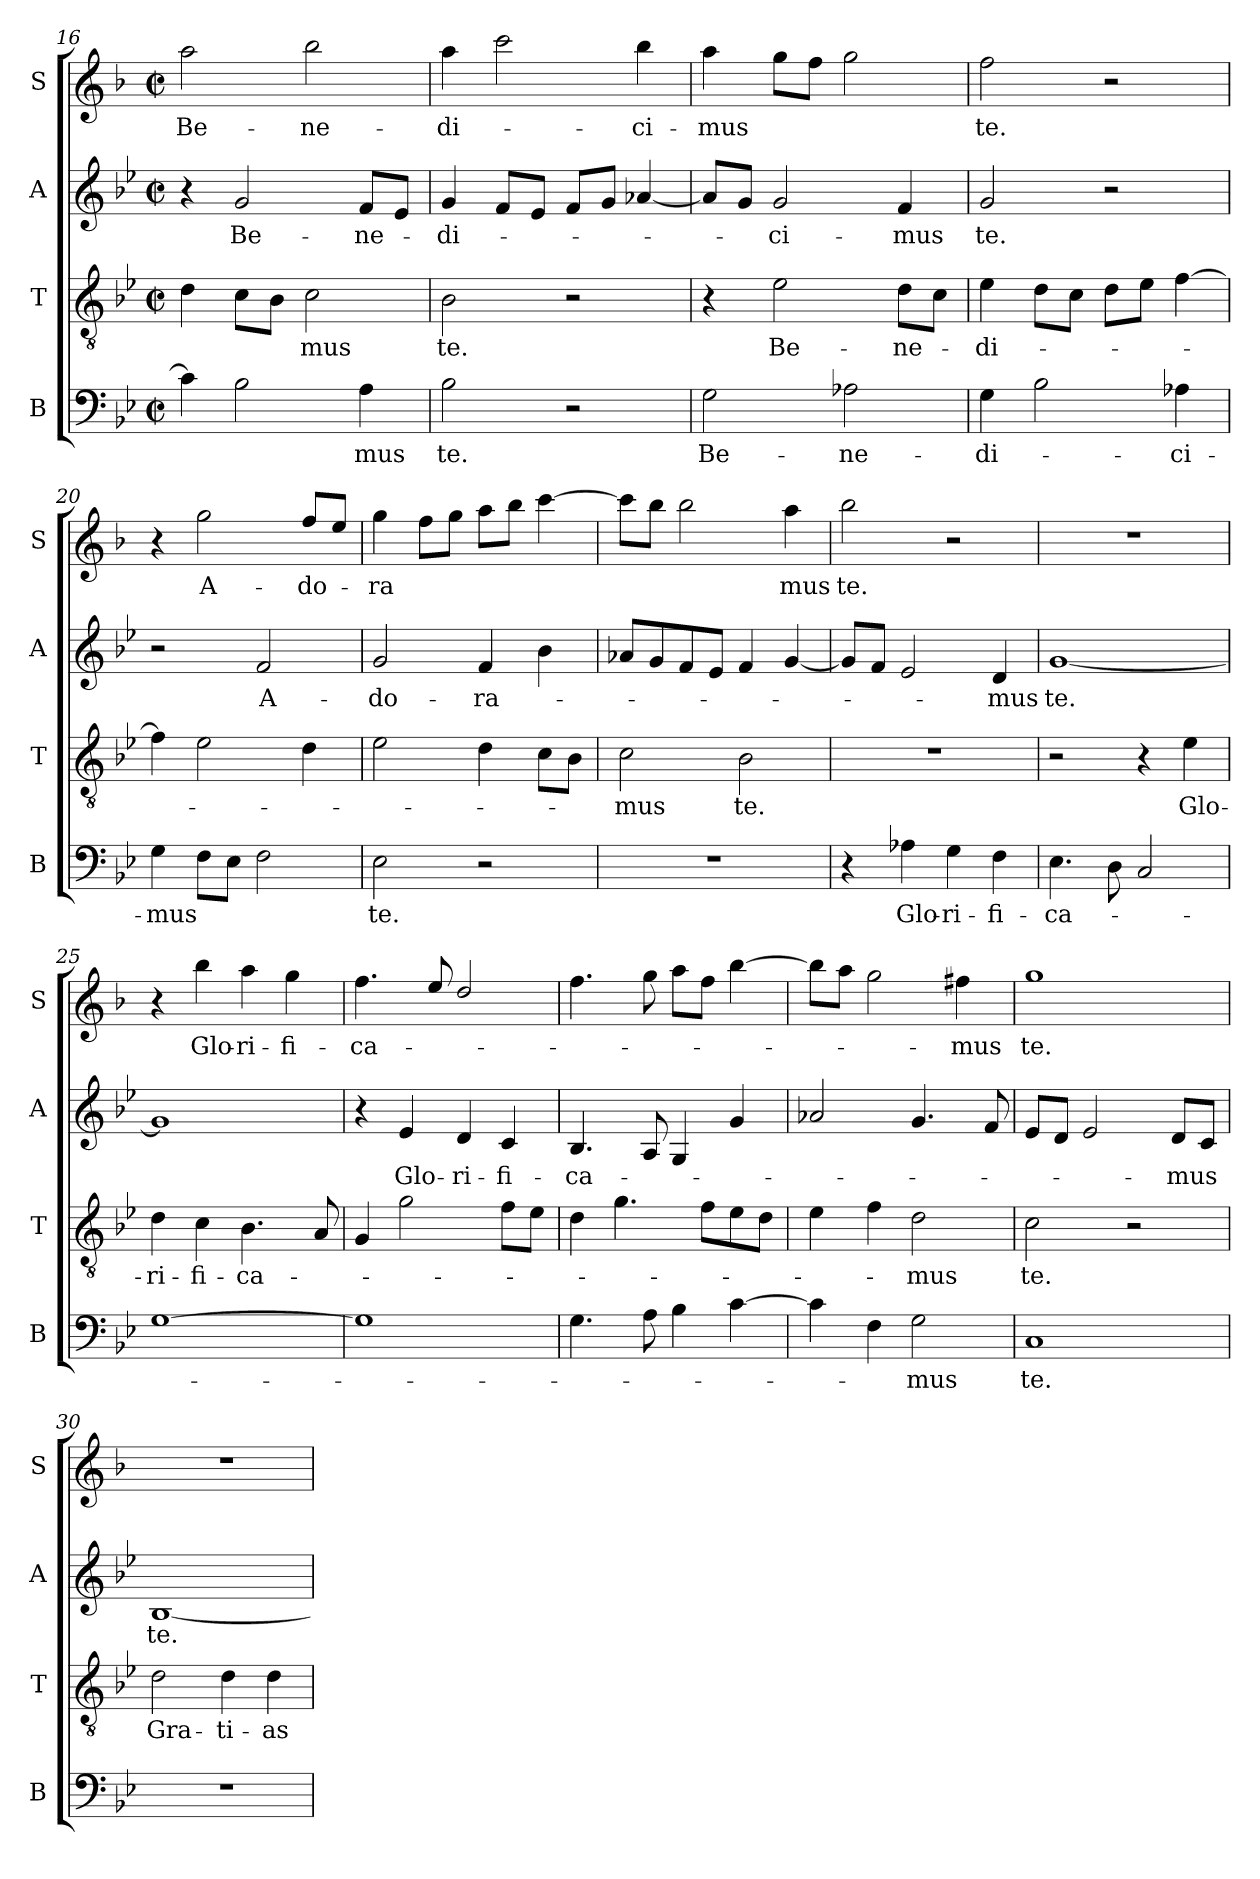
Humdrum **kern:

**kern	**text	**kern	**text	**kern	**text	**kern	**text
*part4	*part4	*part3	*part3	*part2	*part2	*part1	*part1
*staff4	*staff4	*staff3	*staff3	*staff2	*staff2	*staff1	*staff1
*I"B	*	*I"T	*	*I"A	*	*I"S	*
*I'B	*	*I'T	*	*I'A	*	*I'S	*
*clefF4	*	*clefGv2	*	*clefG2	*	*clefG2	*
*	*	*	*	*	*	*ITrd4c7	*
*k[b-e-]	*	*k[b-e-]	*	*k[b-e-]	*	*k[b-e-]	*
*B-:	*	*B-:	*	*B-:	*	*B-:	*
*M2/2	*	*M2/2	*	*M2/2	*	*M2/2	*
*met(c|)	*	*met(c|)	*	*met(c|)	*	*met(c|)	*
=16	=16	=16	=16	=16	=16	=16	=16
!	!	!	!	!	!	!	!LO:LY:b
4c\]	.	4d\	.	4r	.	2dd\	Be-
!	!	!	!	!	!LO:LY:b	!	!
2B-\	.	8c\L	.	2g/	Be-	.	.
.	.	8B-\J	.	.	.	.	.
!	!	!	!LO:LY:b	!	!	!	!LO:LY:b
.	.	2c\	-mus	.	.	2ee-\	-ne-
!	!LO:LY:b	!	!	!	!LO:LY:b	!	!
4A\	-mus	.	.	8f/L	-ne-	.	.
.	.	.	.	8e-/J	.	.	.
=17	=17	=17	=17	=17	=17	=17	=17
!	!LO:LY:b	!	!LO:LY:b	!	!LO:LY:b	!	!LO:LY:b
2B-\	te.	2B-\	te.	4g/	-di-	4dd\	-di-
.	.	.	.	8f/L	.	2ff\	.
.	.	.	.	8e-/J	.	.	.
2r	.	2r	.	8f/L	.	.	.
.	.	.	.	8g/J	.	.	.
!	!	!	!	!	!	!	!LO:LY:b
.	.	.	.	[4a-X/	.	4ee-\	-ci-
=18	=18	=18	=18	=18	=18	=18	=18
!	!LO:LY:b	!	!	!	!	!	!LO:LY:b
2G\	Be-	4r	.	8a-/L]	.	4dd\	-mus
.	.	.	.	8g/J	.	.	.
!	!	!	!LO:LY:b	!	!LO:LY:b	!	!
.	.	2e-\	Be-	2g/	-ci-	8cc\L	.
.	.	.	.	.	.	8b-\J	.
!	!LO:LY:b	!	!	!	!	!	!
2A-X\	-ne-	.	.	.	.	2cc\	.
!	!	!	!LO:LY:b	!	!LO:LY:b	!	!
.	.	8d\L	-ne-	4f/	-mus	.	.
.	.	8c\J	.	.	.	.	.
=19	=19	=19	=19	=19	=19	=19	=19
!	!LO:LY:b	!	!LO:LY:b	!	!LO:LY:b	!	!LO:LY:b
4G\	-di-	4e-\	-di-	2g/	te.	2b-\	te.
2B-\	.	8d\L	.	.	.	.	.
.	.	8c\J	.	.	.	.	.
.	.	8d\L	.	2r	.	2r	.
.	.	8e-\J	.	.	.	.	.
!	!LO:LY:b	!	!	!	!	!	!
4A-X\	-ci-	[4f\	.	.	.	.	.
!!LO:PB:g=z
=20	=20	=20	=20	=20	=20	=20	=20
!	!LO:LY:b	!	!	!	!	!	!
4G\	-mus	4f\]	.	2r	.	4r	.
!	!	!	!	!	!	!	!LO:LY:b
8F\L	.	2e-\	.	.	.	2cc\	A-
8E-\J	.	.	.	.	.	.	.
!	!	!	!	!	!LO:LY:b	!	!
2F\	.	.	.	2f/	A-	.	.
!	!	!	!	!	!	!	!LO:LY:b
.	.	4d\	.	.	.	8b-/L	-do-
.	.	.	.	.	.	8a/J	.
=21	=21	=21	=21	=21	=21	=21	=21
!	!LO:LY:b	!	!	!	!LO:LY:b	!	!LO:LY:b
2E-\	te.	2e-\	.	2g/	-do-	4cc\	-ra
.	.	.	.	.	.	8b-\L	.
.	.	.	.	.	.	8cc\J	.
!	!	!	!	!	!LO:LY:b	!	!
2r	.	4d\	.	4f/	-ra-	8dd\L	.
.	.	.	.	.	.	8ee-\J	.
.	.	8c\L	.	4b-\	.	[4ff\	.
.	.	8B-\J	.	.	.	.	.
=22	=22	=22	=22	=22	=22	=22	=22
!	!	!	!LO:LY:b	!	!	!	!
1r	.	2c\	-mus	8a-X/L	.	8ff\L]	.
.	.	.	.	8g/	.	8ee-\J	.
.	.	.	.	8f/	.	2ee-\	.
.	.	.	.	8e-/J	.	.	.
!	!	!	!LO:LY:b	!	!	!	!
.	.	2B-\	te.	4f/	.	.	.
!	!	!	!	!	!	!	!LO:LY:b
.	.	.	.	[4g/	.	4dd\	mus
=23	=23	=23	=23	=23	=23	=23	=23
!	!	!	!	!	!	!	!LO:LY:b
4r	.	1r	.	8g/L]	.	2ee-\	te.
.	.	.	.	8f/J	.	.	.
!	!LO:LY:b	!	!	!	!	!	!
4A-X\	Glo-	.	.	2e-/	.	.	.
!	!LO:LY:b	!	!	!	!	!	!
4G\	-ri-	.	.	.	.	2r	.
!	!LO:LY:b	!	!	!	!LO:LY:b	!	!
4F\	-fi-	.	.	4d/	-mus	.	.
=24	=24	=24	=24	=24	=24	=24	=24
!	!LO:LY:b	!	!	!	!LO:LY:b	!	!
4.E-\	-ca-	2r	.	[1g	te.	1r	.
8D\	.	.	.	.	.	.	.
2C/	.	4r	.	.	.	.	.
!	!	!	!LO:LY:b	!	!	!	!
.	.	4e-\	Glo-	.	.	.	.
=25	=25	=25	=25	=25	=25	=25	=25
!	!	!	!LO:LY:b	!	!	!	!
[1G	.	4d\	-ri-	1g]	.	4r	.
!	!	!	!LO:LY:b	!	!	!	!LO:LY:b
.	.	4c\	-fi-	.	.	4ee-\	Glo-
!	!	!	!LO:LY:b	!	!	!	!LO:LY:b
.	.	4.B-\	-ca-	.	.	4dd\	-ri-
!	!	!	!	!	!	!	!LO:LY:b
.	.	.	.	.	.	4cc\	-fi-
.	.	8A/	.	.	.	.	.
!!LO:LB:g=z
=26	=26	=26	=26	=26	=26	=26	=26
!	!	!	!	!	!	!	!LO:LY:b
1G]	.	4G/	.	4r	.	4.b-\	-ca-
!	!	!	!	!	!LO:LY:b	!	!
.	.	2g\	.	4e-/	Glo-	.	.
.	.	.	.	.	.	8a/	.
!	!	!	!	!	!LO:LY:b	!	!
.	.	.	.	4d/	-ri-	2g/	.
!	!	!	!	!	!LO:LY:b	!	!
.	.	8f\L	.	4c/	-fi-	.	.
.	.	8e-\J	.	.	.	.	.
=27	=27	=27	=27	=27	=27	=27	=27
!	!	!	!	!	!LO:LY:b	!	!
4.G\	.	4d\	.	4.B-/	-ca-	4.b-\	.
.	.	4.g\	.	.	.	.	.
8A\	.	.	.	8A/	.	8cc\	.
4B-\	.	.	.	4G/	.	8dd\L	.
.	.	8f\L	.	.	.	8b-\J	.
[4c\	.	8e-\	.	4g/	.	[4ee-\	.
.	.	8d\J	.	.	.	.	.
=28	=28	=28	=28	=28	=28	=28	=28
4c\]	.	4e-\	.	2a-X/	.	8ee-\L]	.
.	.	.	.	.	.	8dd\J	.
4F\	.	4f\	.	.	.	2cc\	.
!	!LO:LY:b	!	!LO:LY:b	!	!	!	!
2G\	-mus	2d\	-mus	4.g/	.	.	.
!	!	!	!	!	!	!	!LO:LY:b
.	.	.	.	.	.	4bn\	-mus
.	.	.	.	8f/	.	.	.
=29	=29	=29	=29	=29	=29	=29	=29
!	!LO:LY:b	!	!LO:LY:b	!	!	!	!LO:LY:b
1C	te.	2c\	te.	8e-/L	.	1cc	te.
.	.	.	.	8d/J	.	.	.
.	.	.	.	2e-/	.	.	.
.	.	2r	.	.	.	.	.
!	!	!	!	!	!LO:LY:b	!	!
.	.	.	.	8d/L	-mus	.	.
.	.	.	.	8c/J	.	.	.
=30	=30	=30	=30	=30	=30	=30	=30
!	!	!	!LO:LY:b	!	!LO:LY:b	!	!
1r	.	2d\	Gra-	[1B-	te.	1r	.
!	!	!	!LO:LY:b	!	!	!	!
.	.	4d\	-ti-	.	.	.	.
!	!	!	!LO:LY:b	!	!	!	!
.	.	4d\	-as	.	.	.	.
=	=	=	=	=	=	=	=
*-	*-	*-	*-	*-	*-	*-	*-
